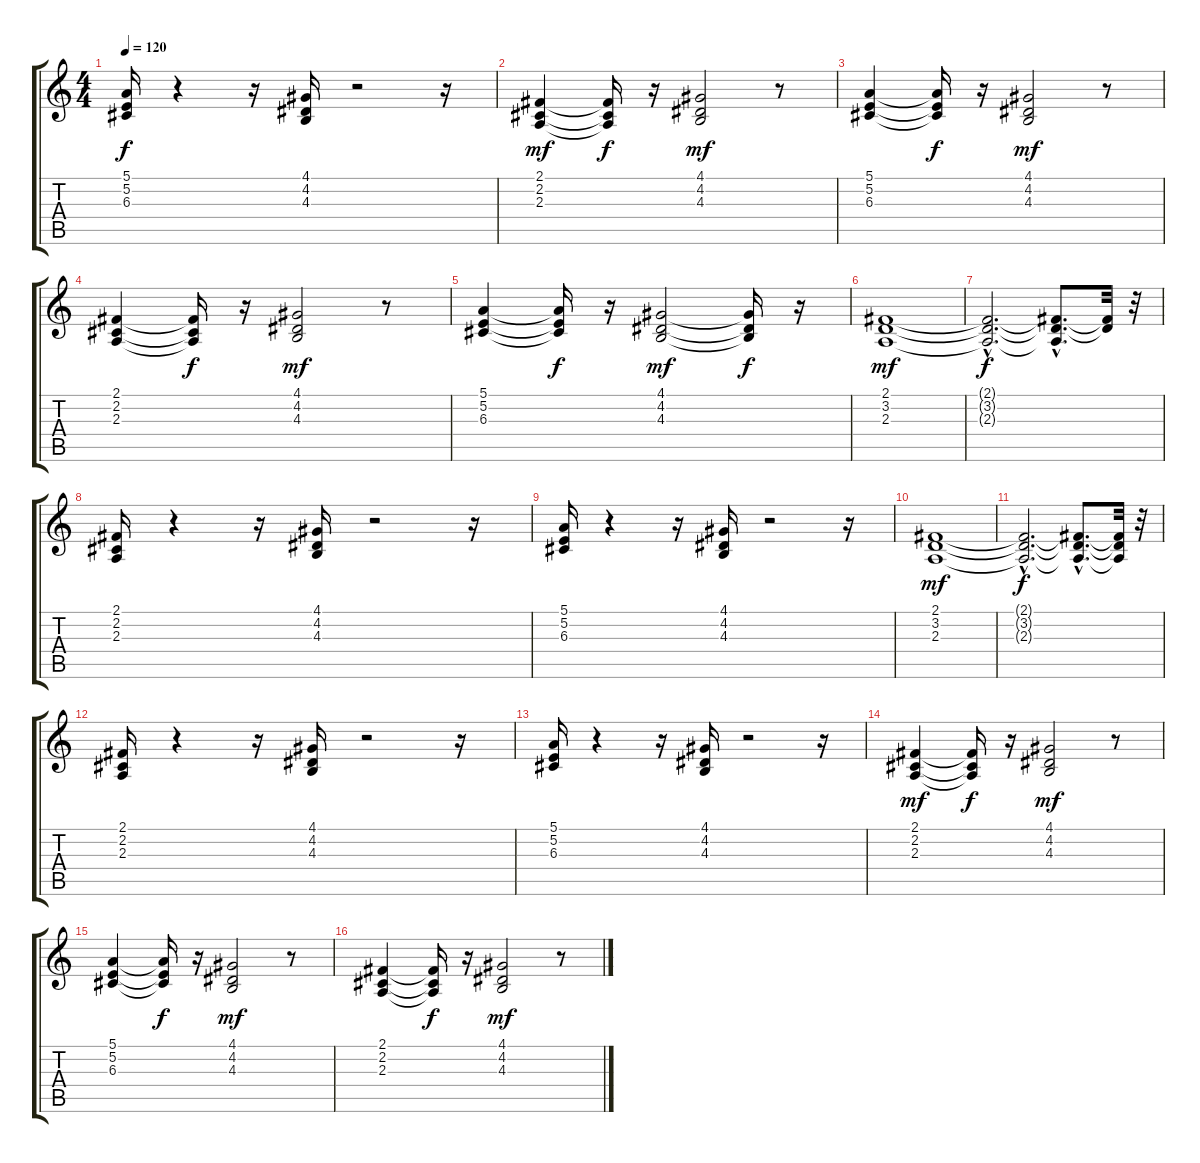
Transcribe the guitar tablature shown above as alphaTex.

\track "" {instrument synthstrings1}
\staff {score tabs}
\tuning (E4 B3 G3 D3 A2 E2) {hide}
\ts (4 4)
\tempo 120
\clef g2
\ks c
(5.1 5.2 6.3).16{dy f} r.4 r.16 (4.1 4.2 4.3).16 r.2 r.16 |
(2.1 2.2 2.3).4{dy mf} (2.1{t} 2.2{t} 2.3{t}).16{dy f} r.16 (4.1 4.2 4.3).2{dy mf} r.8 |
(5.1 5.2 6.3).4 (5.1{t} 5.2{t} 6.3{t}).16{dy f} r.16 (4.1 4.2 4.3).2{dy mf} r.8 |
(2.1 2.2 2.3).4 (2.1{t} 2.2{t} 2.3{t}).16{dy f} r.16 (4.1 4.2 4.3).2{dy mf} r.8 |
(5.1 5.2 6.3).4 (5.1{t} 5.2{t} 6.3{t}).16{dy f} r.16 (4.1 4.2 4.3).2{dy mf} (4.1{t} 4.2{t} 4.3{t}).16{dy f} r.16 |
(2.1 3.2 2.3).1{dy mf} |
(2.1{hac t} 3.2{hac t} 2.3{hac t}).2{d dy f} (2.1{hac t} 3.2{hac t} 2.3{hac t}).8{d} (2.1{t} 3.2{t}).32 r.32 |
(2.1 2.2 2.3).16 r.4 r.16 (4.1 4.2 4.3).16 r.2 r.16 |
(5.1 5.2 6.3).16 r.4 r.16 (4.1 4.2 4.3).16 r.2 r.16 |
(2.1 3.2 2.3).1{dy mf} |
(2.1{hac t} 3.2{hac t} 2.3{hac t}).2{d dy f} (2.1{hac t} 3.2{hac t} 2.3{hac t}).8{d} (2.1{t} 3.2{t} 2.3{t}).32 r.32 |
(2.1 2.2 2.3).16 r.4 r.16 (4.1 4.2 4.3).16 r.2 r.16 |
(5.1 5.2 6.3).16 r.4 r.16 (4.1 4.2 4.3).16 r.2 r.16 |
(2.1 2.2 2.3).4{dy mf} (2.1{t} 2.2{t} 2.3{t}).16{dy f} r.16 (4.1 4.2 4.3).2{dy mf} r.8 |
(5.1 5.2 6.3).4 (5.1{t} 5.2{t} 6.3{t}).16{dy f} r.16 (4.1 4.2 4.3).2{dy mf} r.8 |
(2.1 2.2 2.3).4 (2.1{t} 2.2{t} 2.3{t}).16{dy f} r.16 (4.1 4.2 4.3).2{dy mf} r.8
